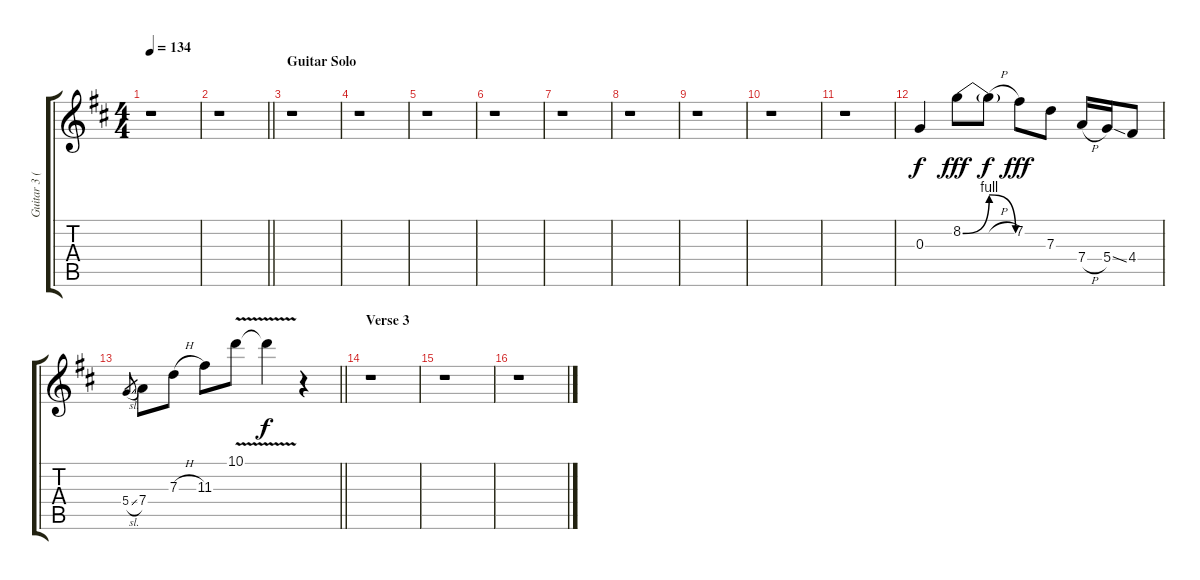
\track ("Guitar 3 (Harmony Solo)" "Guitar 3 (") {instrument distortionguitar}
\staff {score tabs}
\tuning (E4 B3 G3 D3 A2 E2) {hide}
\ts (4 4)
\tempo 134
\clef g2
\ks d
r.1{dy f} |
\barLineRight lightlight
r.1 |
\section ("" "Guitar Solo")
r.1 |
r.1 |
r.1 |
r.1 |
r.1 |
r.1 |
r.1 |
r.1 |
r.1 |
0.3.4 8.2{be (bendrelease 0 0 10 4 30 4 60 0)}.8{dy fff} 8.2{h t}.8{dy f} 7.2.8{dy fff} 7.3.8 7.4{h}.16 5.4{ss}.16 4.4.8 |
\barLineRight lightlight
5.4{sl}.8{gr} 7.4.8 7.3{h}.8 11.3.8 10.1{v}.8 10.1{t}.4{dy f} r.4 |
\section ("" "Verse 3")
r.1 |
r.1 |
r.1
